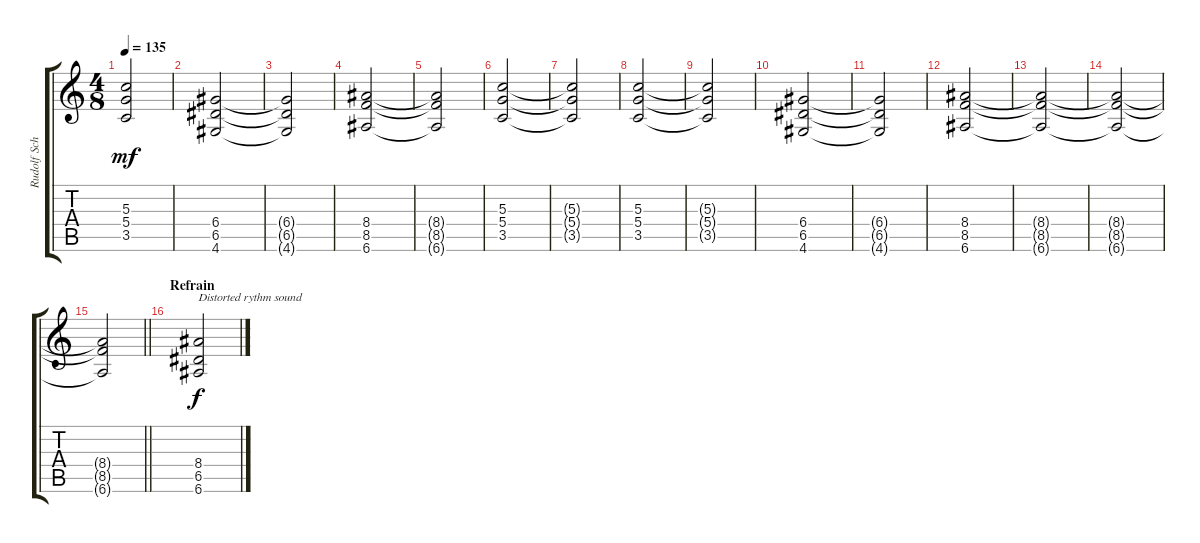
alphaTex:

\track ("Rudolf Schenker" "Rudolf Sch") {instrument overdrivenguitar}
\staff {score tabs}
\tuning (E4 B3 G3 D3 A2 E2) {hide}
\ts (4 8)
\tempo 135
\clef g2
\ks c
(5.3{t} 5.4{t} 3.5{t}).2{dy mf} |
(6.4 6.5 4.6).2 |
(6.4{t} 6.5{t} 4.6{t}).2 |
(8.4 8.5 6.6).2 |
(8.4{t} 8.5{t} 6.6{t}).2 |
(5.3 5.4 3.5).2 |
(5.3{t} 5.4{t} 3.5{t}).2 |
(5.3 5.4 3.5).2 |
(5.3{t} 5.4{t} 3.5{t}).2 |
(6.4 6.5 4.6).2 |
(6.4{t} 6.5{t} 4.6{t}).2 |
(8.4 8.5 6.6).2 |
(8.4{t} 8.5{t} 6.6{t}).2 |
(8.4{t} 8.5{t} 6.6{t}).2 |
\barLineRight lightlight
(8.4{t} 8.5{t} 6.6{t}).2 |
\section ("" "Refrain")
(8.4 6.5 6.6).2{txt "Distorted rythm sound" dy f}
